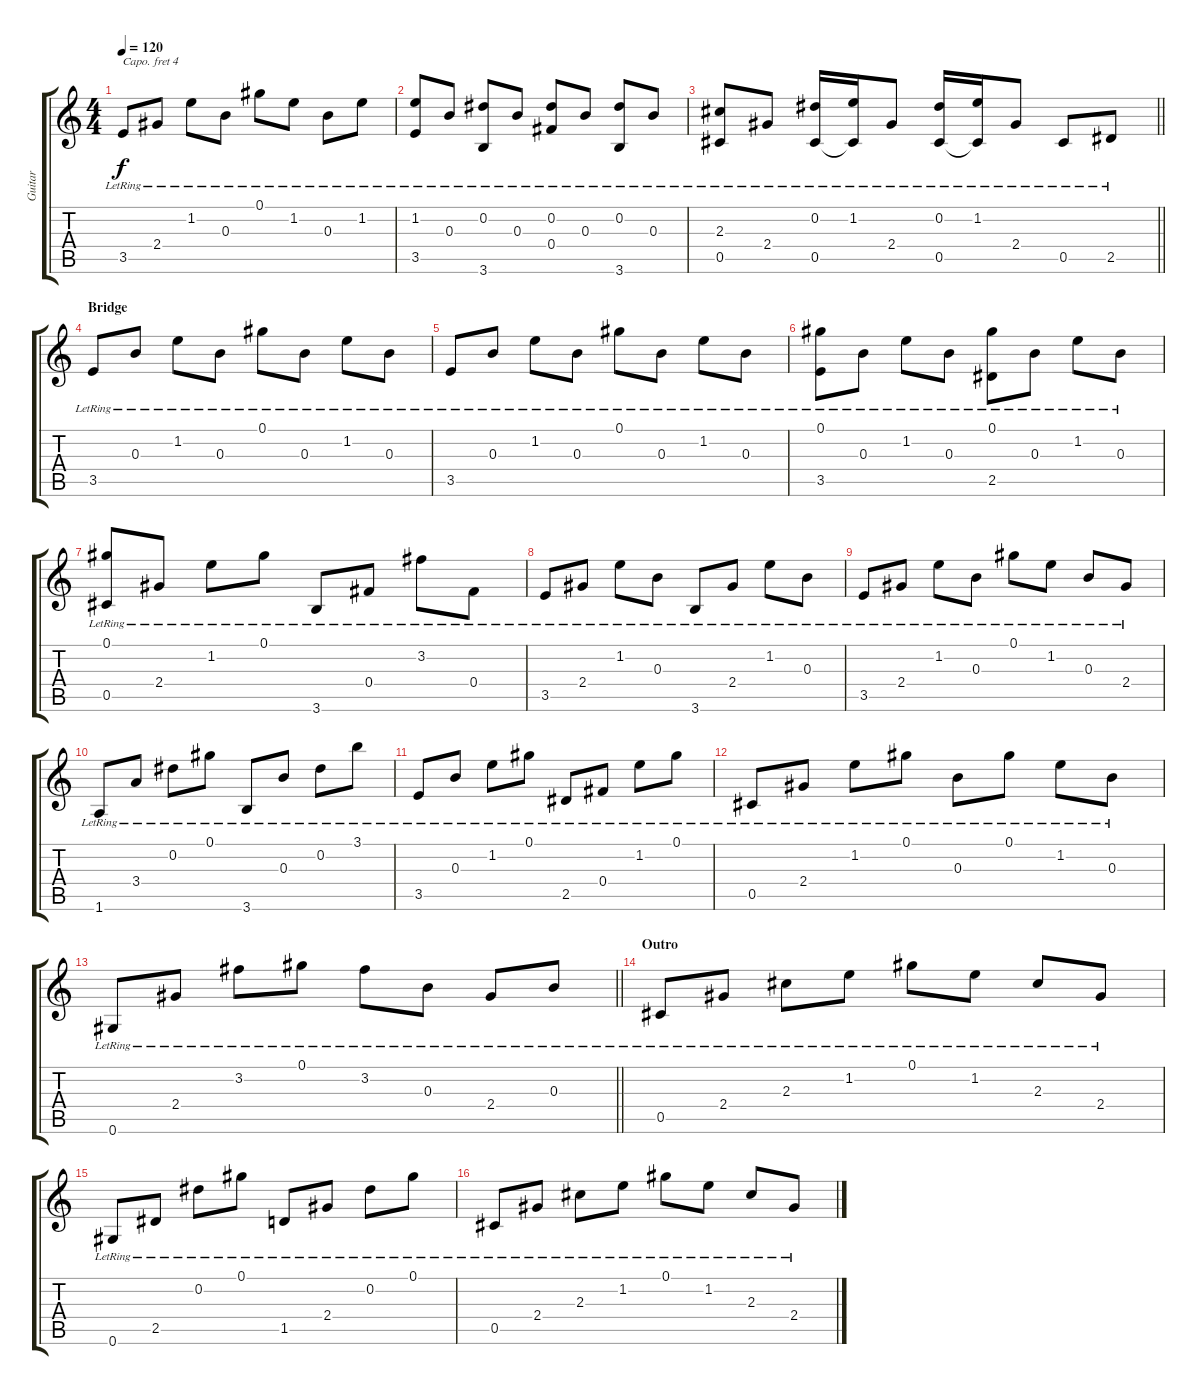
\track ("Guitar" "Guitar") {instrument acousticguitarsteel}
\staff {score tabs}
\capo 4
\tuning (E4 B3 G3 D3 A2 E2) {hide}
\ts (4 4)
\tempo 120
\clef g2
\ks c
3.5{lr}.8{dy f} 2.4{lr}.8 1.2{lr}.8 0.3{lr}.8 0.1{lr}.8 1.2{lr}.8 0.3{lr}.8 1.2{lr}.8 |
(1.2{lr} 3.5{lr}).8 0.3{lr}.8 (0.2{lr} 3.6{lr}).8 0.3{lr}.8 (0.2{lr} 0.4{lr}).8 0.3{lr}.8 (0.2{lr} 3.6{lr}).8 0.3{lr}.8 |
\barLineRight lightlight
(2.3{lr} 0.5{lr}).8 2.4{lr}.8 (0.2{lr} 0.5{lr}).16 (1.2{lr} 0.5{t}).16 2.4{lr}.8 (0.2{lr} 0.5{lr}).16 (1.2{lr} 0.5{t}).16 2.4{lr}.8 0.5{lr}.8 2.5{lr}.8 |
\section ("" "Bridge")
3.5{lr}.8 0.3{lr}.8 1.2{lr}.8 0.3{lr}.8 0.1{lr}.8 0.3{lr}.8 1.2{lr}.8 0.3{lr}.8 |
3.5{lr}.8 0.3{lr}.8 1.2{lr}.8 0.3{lr}.8 0.1{lr}.8 0.3{lr}.8 1.2{lr}.8 0.3{lr}.8 |
(0.1{lr} 3.5{lr}).8 0.3{lr}.8 1.2{lr}.8 0.3{lr}.8 (0.1{lr} 2.5{lr}).8 0.3{lr}.8 1.2{lr}.8 0.3{lr}.8 |
(0.1{lr} 0.5{lr}).8 2.4{lr}.8 1.2{lr}.8 0.1{lr}.8 3.6{lr}.8 0.4{lr}.8 3.2{lr}.8 0.4{lr}.8 |
3.5{lr}.8 2.4{lr}.8 1.2{lr}.8 0.3{lr}.8 3.6{lr}.8 2.4{lr}.8 1.2{lr}.8 0.3{lr}.8 |
3.5{lr}.8 2.4{lr}.8 1.2{lr}.8 0.3{lr}.8 0.1{lr}.8 1.2{lr}.8 0.3{lr}.8 2.4{lr}.8 |
1.6{lr}.8 3.4{lr}.8 0.2{lr}.8 0.1{lr}.8 3.6{lr}.8 0.3{lr}.8 0.2{lr}.8 3.1{lr}.8 |
3.5{lr}.8 0.3{lr}.8 1.2{lr}.8 0.1{lr}.8 2.5{lr}.8 0.4{lr}.8 1.2{lr}.8 0.1{lr}.8 |
0.5{lr}.8 2.4{lr}.8 1.2{lr}.8 0.1{lr}.8 0.3{lr}.8 0.1{lr}.8 1.2{lr}.8 0.3{lr}.8 |
\barLineRight lightlight
0.6{lr}.8 2.4{lr}.8 3.2{lr}.8 0.1{lr}.8 3.2{lr}.8 0.3{lr}.8 2.4{lr}.8 0.3{lr}.8 |
\section ("" "Outro")
0.5{lr}.8 2.4{lr}.8 2.3{lr}.8 1.2{lr}.8 0.1{lr}.8 1.2{lr}.8 2.3{lr}.8 2.4{lr}.8 |
0.6{lr}.8 2.5{lr}.8 0.2{lr}.8 0.1{lr}.8 1.5{lr}.8 2.4{lr}.8 0.2{lr}.8 0.1{lr}.8 |
0.5{lr}.8 2.4{lr}.8 2.3{lr}.8 1.2{lr}.8 0.1{lr}.8 1.2{lr}.8 2.3{lr}.8 2.4{lr}.8
